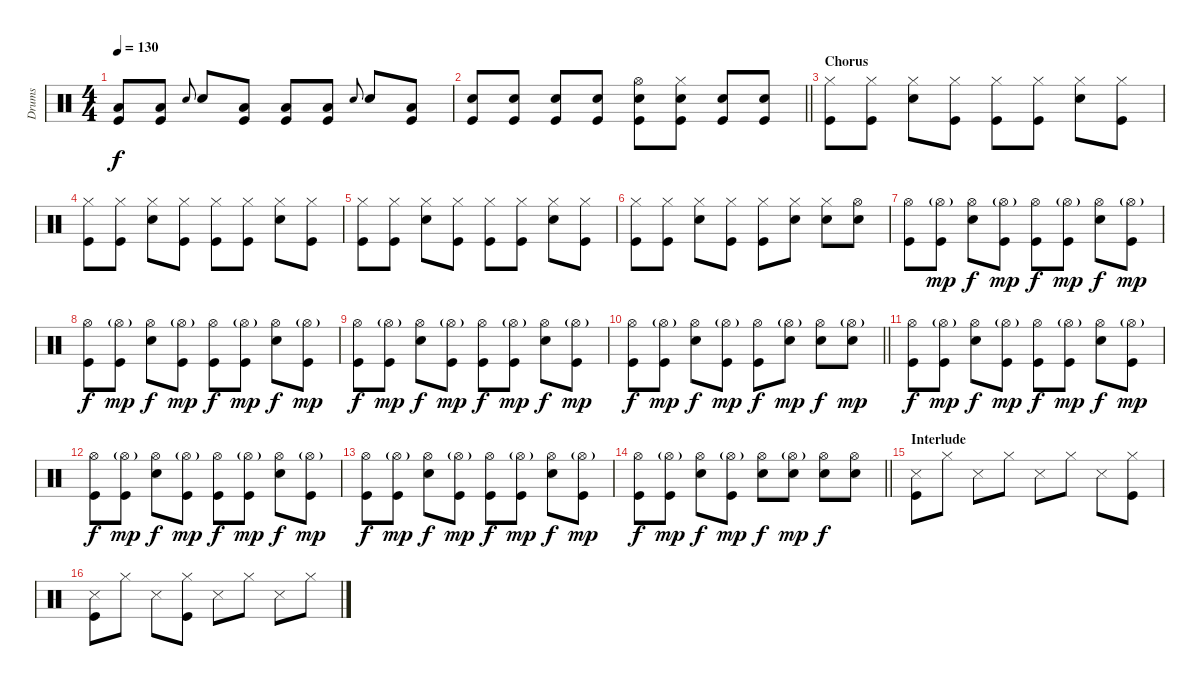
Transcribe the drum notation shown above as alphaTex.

\track ("Drums" "Drums") {instrument percussion}
\staff {score}
\articulation defaults
\ts (4 4)
\tempo 130
\clef neutral
\ks c
("Low Tom (hit)" "Kick (hit)").8{dy f} ("Low Tom (hit)" "Kick (hit)").8 "Snare (hit) 2".8{gr onbeat} "Snare (hit) 2".8 ("Low Tom (hit)" "Kick (hit)").8 ("Low Tom (hit)" "Kick (hit)").8 ("Low Tom (hit)" "Kick (hit)").8 "Snare (hit) 2".8{gr onbeat} "Snare (hit) 2".8 ("Low Tom (hit)" "Kick (hit)").8 |
\barLineRight lightlight
("Snare (hit) 2" "Kick (hit)").8 ("Snare (hit) 2" "Kick (hit)").8 ("Snare (hit) 2" "Kick (hit)").8 ("Snare (hit) 2" "Kick (hit)").8 ("Hi-Hat (open)" "Snare (hit) 2" "Kick (hit)").8 ("Hi-Hat (closed)" "Snare (hit) 2" "Kick (hit)").8 ("Snare (hit) 2" "Kick (hit)").8 ("Snare (hit) 2" "Kick (hit)").8 |
\section ("" "Chorus")
("Hi-Hat (closed)" "Kick (hit)").8 ("Hi-Hat (closed)" "Kick (hit)").8 ("Hi-Hat (closed)" "Snare (hit) 2").8 ("Hi-Hat (closed)" "Kick (hit)").8 ("Hi-Hat (closed)" "Kick (hit)").8 ("Hi-Hat (closed)" "Kick (hit)").8 ("Hi-Hat (closed)" "Snare (hit) 2").8 ("Hi-Hat (closed)" "Kick (hit)").8 |
("Hi-Hat (closed)" "Kick (hit)").8 ("Hi-Hat (closed)" "Kick (hit)").8 ("Hi-Hat (closed)" "Snare (hit) 2").8 ("Hi-Hat (closed)" "Kick (hit)").8 ("Hi-Hat (closed)" "Kick (hit)").8 ("Hi-Hat (closed)" "Kick (hit)").8 ("Hi-Hat (closed)" "Snare (hit) 2").8 ("Hi-Hat (closed)" "Kick (hit)").8 |
("Hi-Hat (closed)" "Kick (hit)").8 ("Hi-Hat (closed)" "Kick (hit)").8 ("Hi-Hat (closed)" "Snare (hit) 2").8 ("Hi-Hat (closed)" "Kick (hit)").8 ("Hi-Hat (closed)" "Kick (hit)").8 ("Hi-Hat (closed)" "Kick (hit)").8 ("Hi-Hat (closed)" "Snare (hit) 2").8 ("Hi-Hat (closed)" "Kick (hit)").8 |
("Hi-Hat (closed)" "Kick (hit)").8 ("Hi-Hat (closed)" "Kick (hit)").8 ("Hi-Hat (closed)" "Snare (hit) 2").8 ("Hi-Hat (closed)" "Kick (hit)").8 ("Hi-Hat (closed)" "Kick (hit)").8 ("Hi-Hat (closed)" "Snare (hit) 2").8 ("Hi-Hat (closed)" "Snare (hit) 2").8 ("Hi-Hat (open)" "Snare (hit) 2").8 |
("Hi-Hat (open)" "Kick (hit)").8 ("Hi-Hat (open)"{g} "Kick (hit)").8{dy mp} ("Hi-Hat (open)" "Snare (hit) 2").8{dy f} ("Hi-Hat (open)"{g} "Kick (hit)").8{dy mp} ("Hi-Hat (open)" "Kick (hit)").8{dy f} ("Hi-Hat (open)"{g} "Kick (hit)").8{dy mp} ("Hi-Hat (open)" "Snare (hit) 2").8{dy f} ("Hi-Hat (open)"{g} "Kick (hit)").8{dy mp} |
("Hi-Hat (open)" "Kick (hit)").8{dy f} ("Hi-Hat (open)"{g} "Kick (hit)").8{dy mp} ("Hi-Hat (open)" "Snare (hit) 2").8{dy f} ("Hi-Hat (open)"{g} "Kick (hit)").8{dy mp} ("Hi-Hat (open)" "Kick (hit)").8{dy f} ("Hi-Hat (open)"{g} "Kick (hit)").8{dy mp} ("Hi-Hat (open)" "Snare (hit) 2").8{dy f} ("Hi-Hat (open)"{g} "Kick (hit)").8{dy mp} |
("Hi-Hat (open)" "Kick (hit)").8{dy f} ("Hi-Hat (open)"{g} "Kick (hit)").8{dy mp} ("Hi-Hat (open)" "Snare (hit) 2").8{dy f} ("Hi-Hat (open)"{g} "Kick (hit)").8{dy mp} ("Hi-Hat (open)" "Kick (hit)").8{dy f} ("Hi-Hat (open)"{g} "Kick (hit)").8{dy mp} ("Hi-Hat (open)" "Snare (hit) 2").8{dy f} ("Hi-Hat (open)"{g} "Kick (hit)").8{dy mp} |
\barLineRight lightlight
("Hi-Hat (open)" "Kick (hit)").8{dy f} ("Hi-Hat (open)"{g} "Kick (hit)").8{dy mp} ("Hi-Hat (open)" "Snare (hit) 2").8{dy f} ("Hi-Hat (open)"{g} "Kick (hit)").8{dy mp} ("Hi-Hat (open)" "Kick (hit)").8{dy f} ("Hi-Hat (open)"{g} "Snare (hit) 2").8{dy mp} ("Hi-Hat (open)" "Snare (hit) 2").8{dy f} ("Hi-Hat (open)"{g} "Snare (hit) 2").8{dy mp} |
("Hi-Hat (open)" "Kick (hit)").8{dy f} ("Hi-Hat (open)"{g} "Kick (hit)").8{dy mp} ("Hi-Hat (open)" "Snare (hit) 2").8{dy f} ("Hi-Hat (open)"{g} "Kick (hit)").8{dy mp} ("Hi-Hat (open)" "Kick (hit)").8{dy f} ("Hi-Hat (open)"{g} "Kick (hit)").8{dy mp} ("Hi-Hat (open)" "Snare (hit) 2").8{dy f} ("Hi-Hat (open)"{g} "Kick (hit)").8{dy mp} |
("Hi-Hat (open)" "Kick (hit)").8{dy f} ("Hi-Hat (open)"{g} "Kick (hit)").8{dy mp} ("Hi-Hat (open)" "Snare (hit) 2").8{dy f} ("Hi-Hat (open)"{g} "Kick (hit)").8{dy mp} ("Hi-Hat (open)" "Kick (hit)").8{dy f} ("Hi-Hat (open)"{g} "Kick (hit)").8{dy mp} ("Hi-Hat (open)" "Snare (hit) 2").8{dy f} ("Hi-Hat (open)"{g} "Kick (hit)").8{dy mp} |
("Hi-Hat (open)" "Kick (hit)").8{dy f} ("Hi-Hat (open)"{g} "Kick (hit)").8{dy mp} ("Hi-Hat (open)" "Snare (hit) 2").8{dy f} ("Hi-Hat (open)"{g} "Kick (hit)").8{dy mp} ("Hi-Hat (open)" "Kick (hit)").8{dy f} ("Hi-Hat (open)"{g} "Kick (hit)").8{dy mp} ("Hi-Hat (open)" "Snare (hit) 2").8{dy f} ("Hi-Hat (open)"{g} "Kick (hit)").8{dy mp} |
\barLineRight lightlight
("Hi-Hat (open)" "Kick (hit)").8{dy f} ("Hi-Hat (open)"{g} "Kick (hit)").8{dy mp} ("Hi-Hat (open)" "Snare (hit) 2").8{dy f} ("Hi-Hat (open)"{g} "Kick (hit)").8{dy mp} ("Hi-Hat (open)" "Snare (hit) 2").8{dy f} ("Hi-Hat (open)"{g} "Snare (hit) 2").8{dy mp} ("Hi-Hat (open)" "Snare (hit) 2").8{dy f} ("Hi-Hat (open)" "Snare (hit) 2").8 |
\section ("" "Interlude")
("Snare (side stick) 3" "Kick (hit)").8 "Hi-Hat (closed)".8 "Snare (side stick) 3".8 "Hi-Hat (closed)".8 "Snare (side stick) 3".8 "Hi-Hat (closed)".8 "Snare (side stick) 3".8 ("Hi-Hat (closed)" "Kick (hit)").8 |
("Snare (side stick) 3" "Kick (hit)").8 "Hi-Hat (closed)".8 "Snare (side stick) 3".8 ("Hi-Hat (closed)" "Kick (hit)").8 "Snare (side stick) 3".8 "Hi-Hat (closed)".8 "Snare (side stick) 3".8 "Hi-Hat (closed)".8
